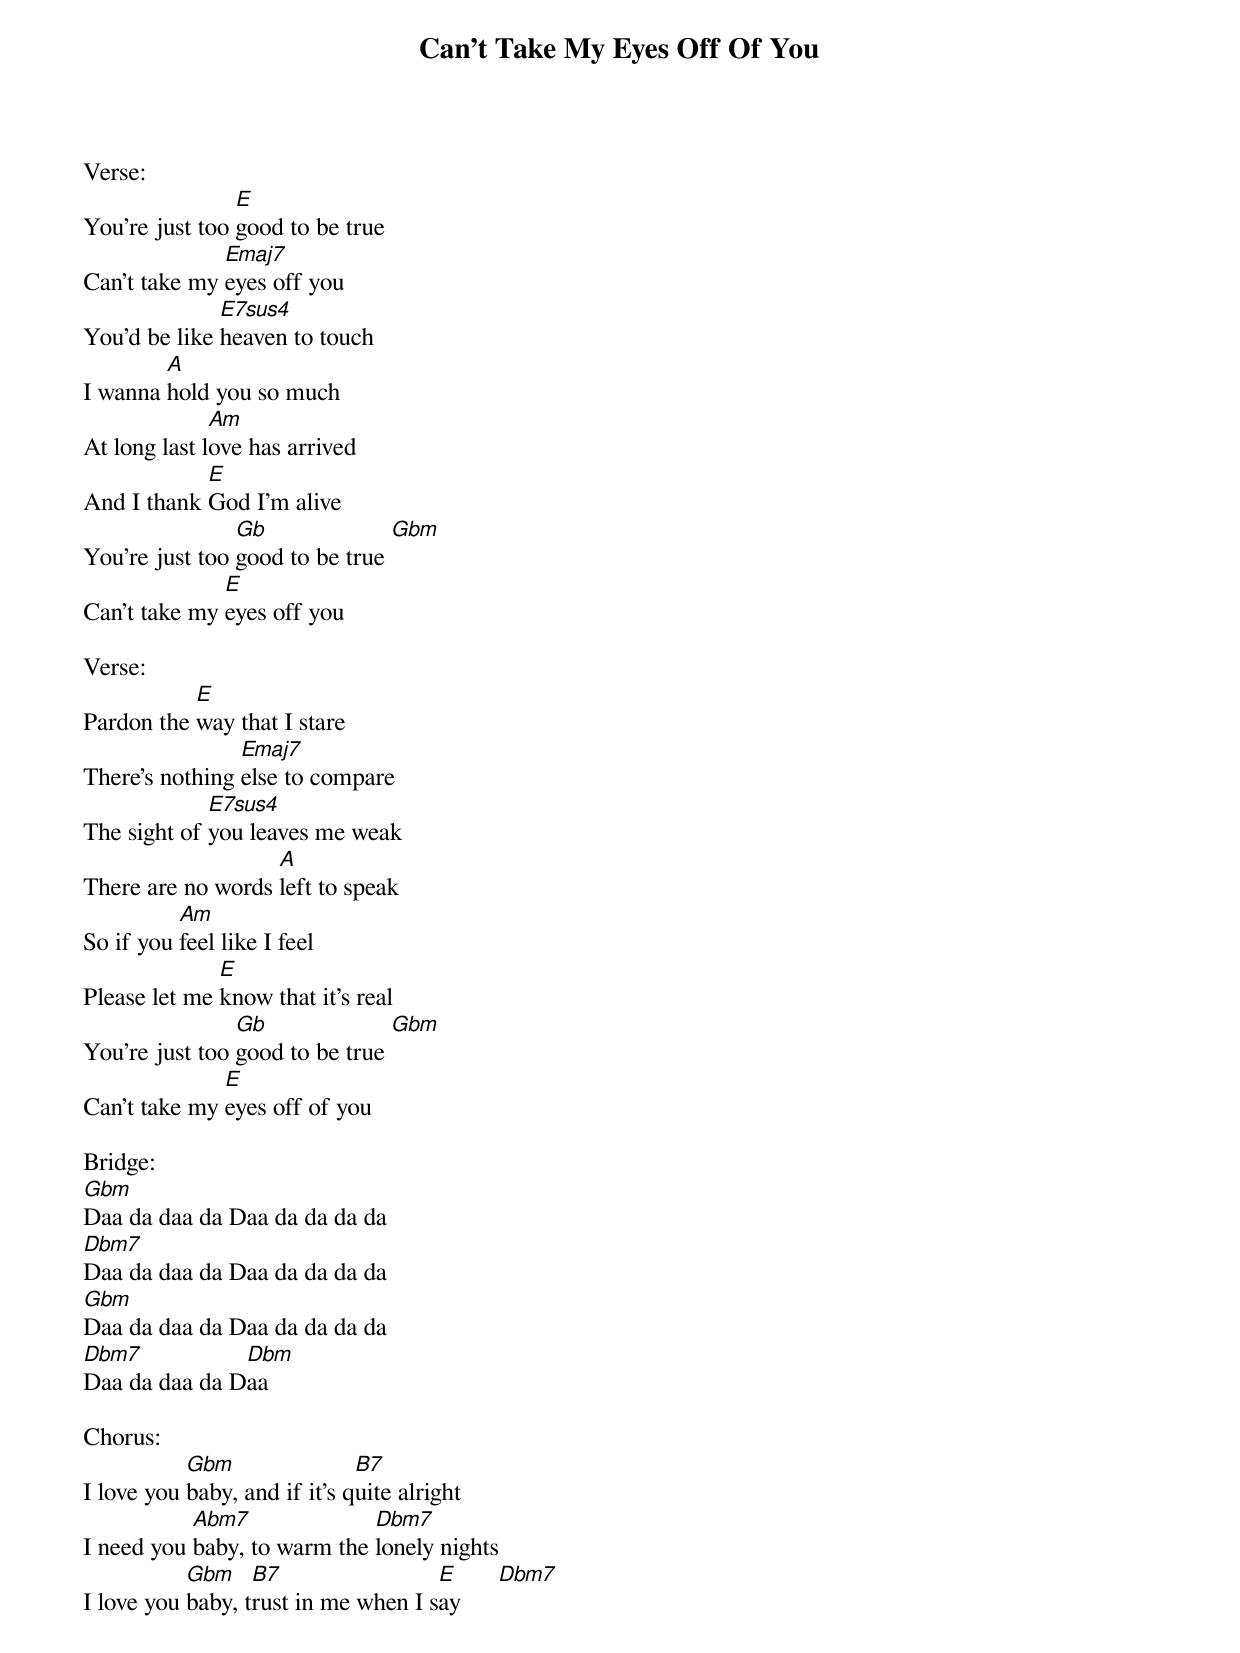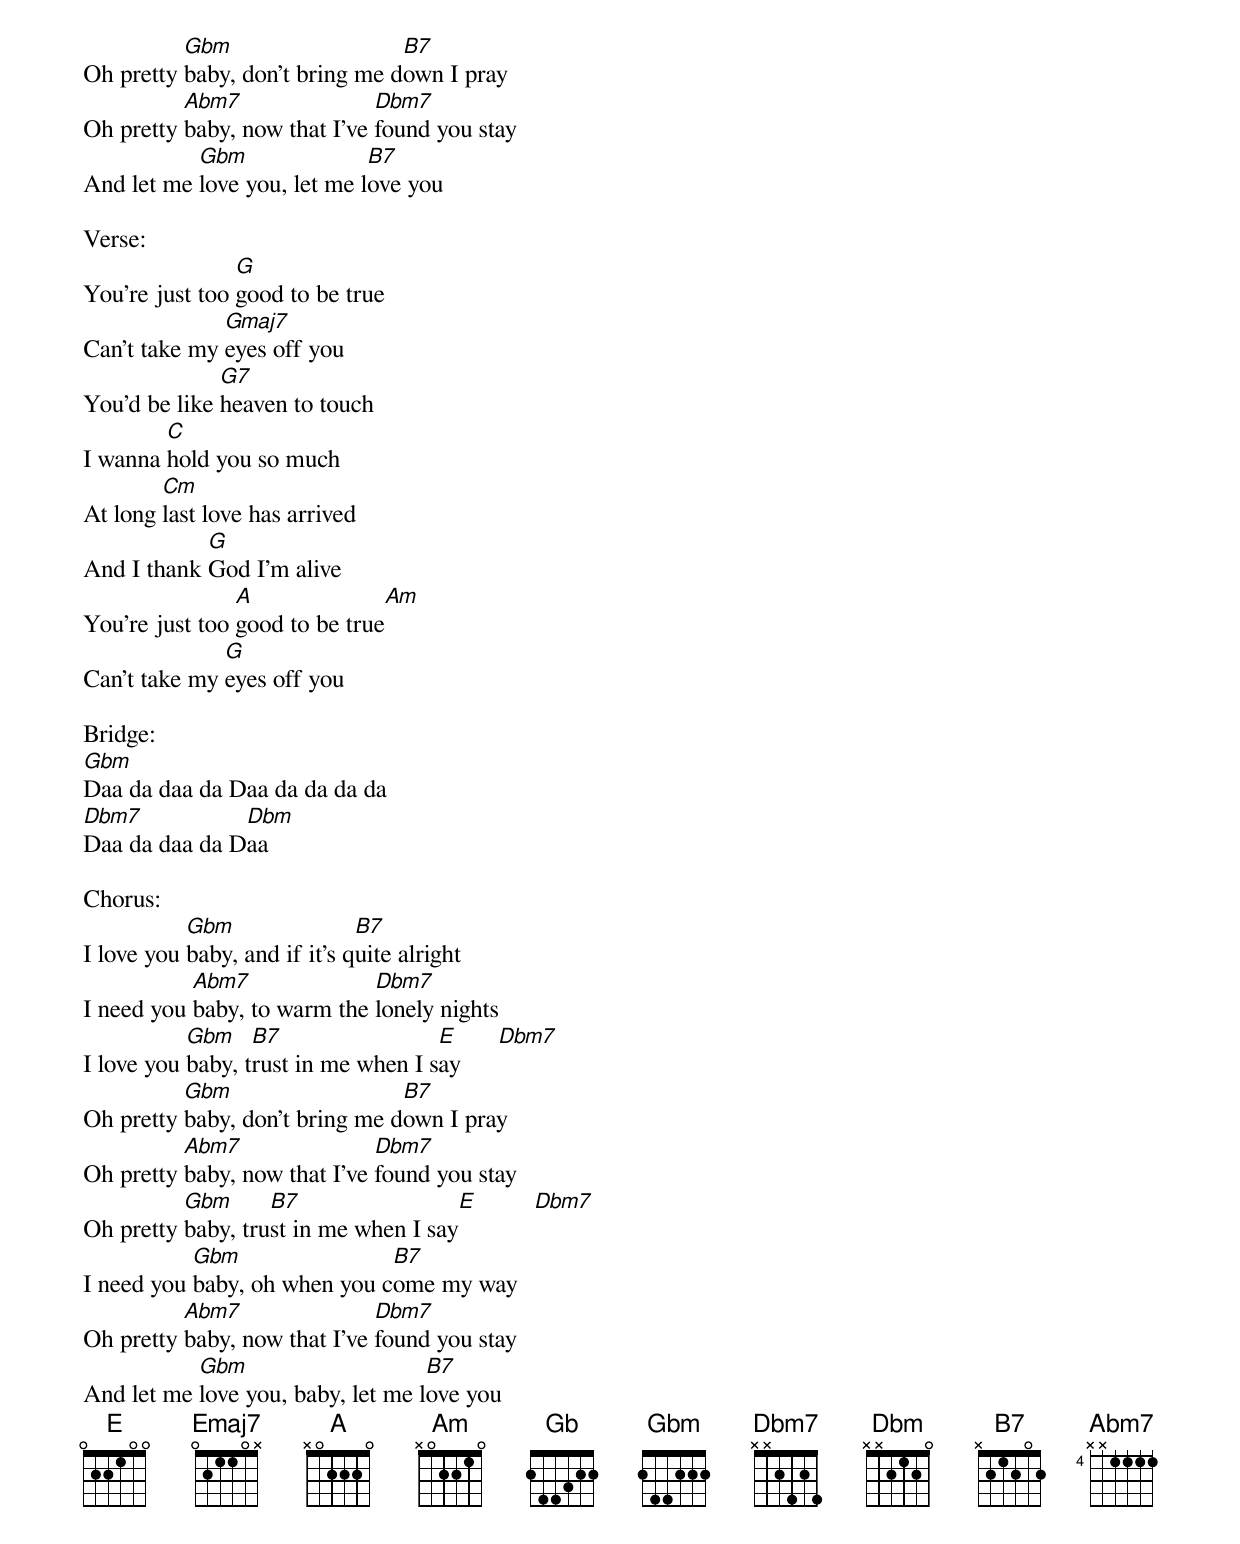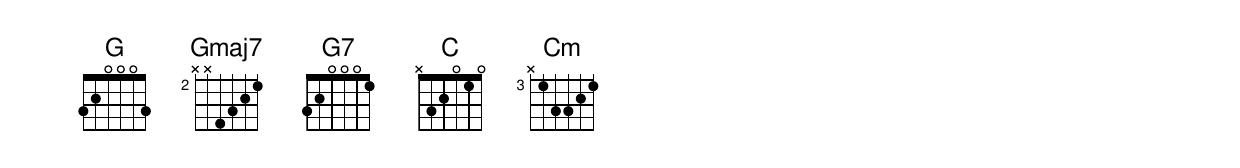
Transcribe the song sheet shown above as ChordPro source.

{title:Can't Take My Eyes Off Of You}
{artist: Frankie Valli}
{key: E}

Verse:
You're just too [E]good to be true
Can't take my [Emaj7]eyes off you
You'd be like [E7sus4]heaven to touch
I wanna [A]hold you so much
At long last l[Am]ove has arrived
And I thank [E]God I'm alive
You're just too [Gb]good to be true [Gbm]
Can't take my [E]eyes off you

Verse:
Pardon the [E]way that I stare
There's nothing [Emaj7]else to compare
The sight of [E7sus4]you leaves me weak
There are no words [A]left to speak
So if you [Am]feel like I feel
Please let me [E]know that it's real
You're just too [Gb]good to be true [Gbm]
Can't take my [E]eyes off of you

Bridge:
[Gbm]Daa da daa da Daa da da da da
[Dbm7]Daa da daa da Daa da da da da
[Gbm]Daa da daa da Daa da da da da
[Dbm7]Daa da daa da D[Dbm]aa

Chorus:
I love you [Gbm]baby, and if it's q[B7]uite alright
I need you [Abm7]baby, to warm the [Dbm7]lonely nights
I love you [Gbm]baby, t[B7]rust in me when I s[E]ay      [Dbm7]
Oh pretty [Gbm]baby, don't bring me d[B7]own I pray
Oh pretty [Abm7]baby, now that I've [Dbm7]found you stay
And let me [Gbm]love you, let me l[B7]ove you

Verse:
You're just too [G]good to be true
Can't take my [Gmaj7]eyes off you
You'd be like [G7]heaven to touch
I wanna [C]hold you so much
At long [Cm]last love has arrived
And I thank [G]God I'm alive
You're just too [A]good to be true[Am]
Can't take my [G]eyes off you

Bridge:
[Gbm]Daa da daa da Daa da da da da
[Dbm7]Daa da daa da D[Dbm]aa

Chorus:
I love you [Gbm]baby, and if it's q[B7]uite alright
I need you [Abm7]baby, to warm the [Dbm7]lonely nights
I love you [Gbm]baby, t[B7]rust in me when I s[E]ay      [Dbm7]
Oh pretty [Gbm]baby, don't bring me d[B7]own I pray
Oh pretty [Abm7]baby, now that I've [Dbm7]found you stay
Oh pretty [Gbm]baby, tru[B7]st in me when I say[E]         [Dbm7]
I need you [Gbm]baby, oh when you c[B7]ome my way
Oh pretty [Abm7]baby, now that I've [Dbm7]found you stay
And let me [Gbm]love you, baby, let me l[B7]ove you
